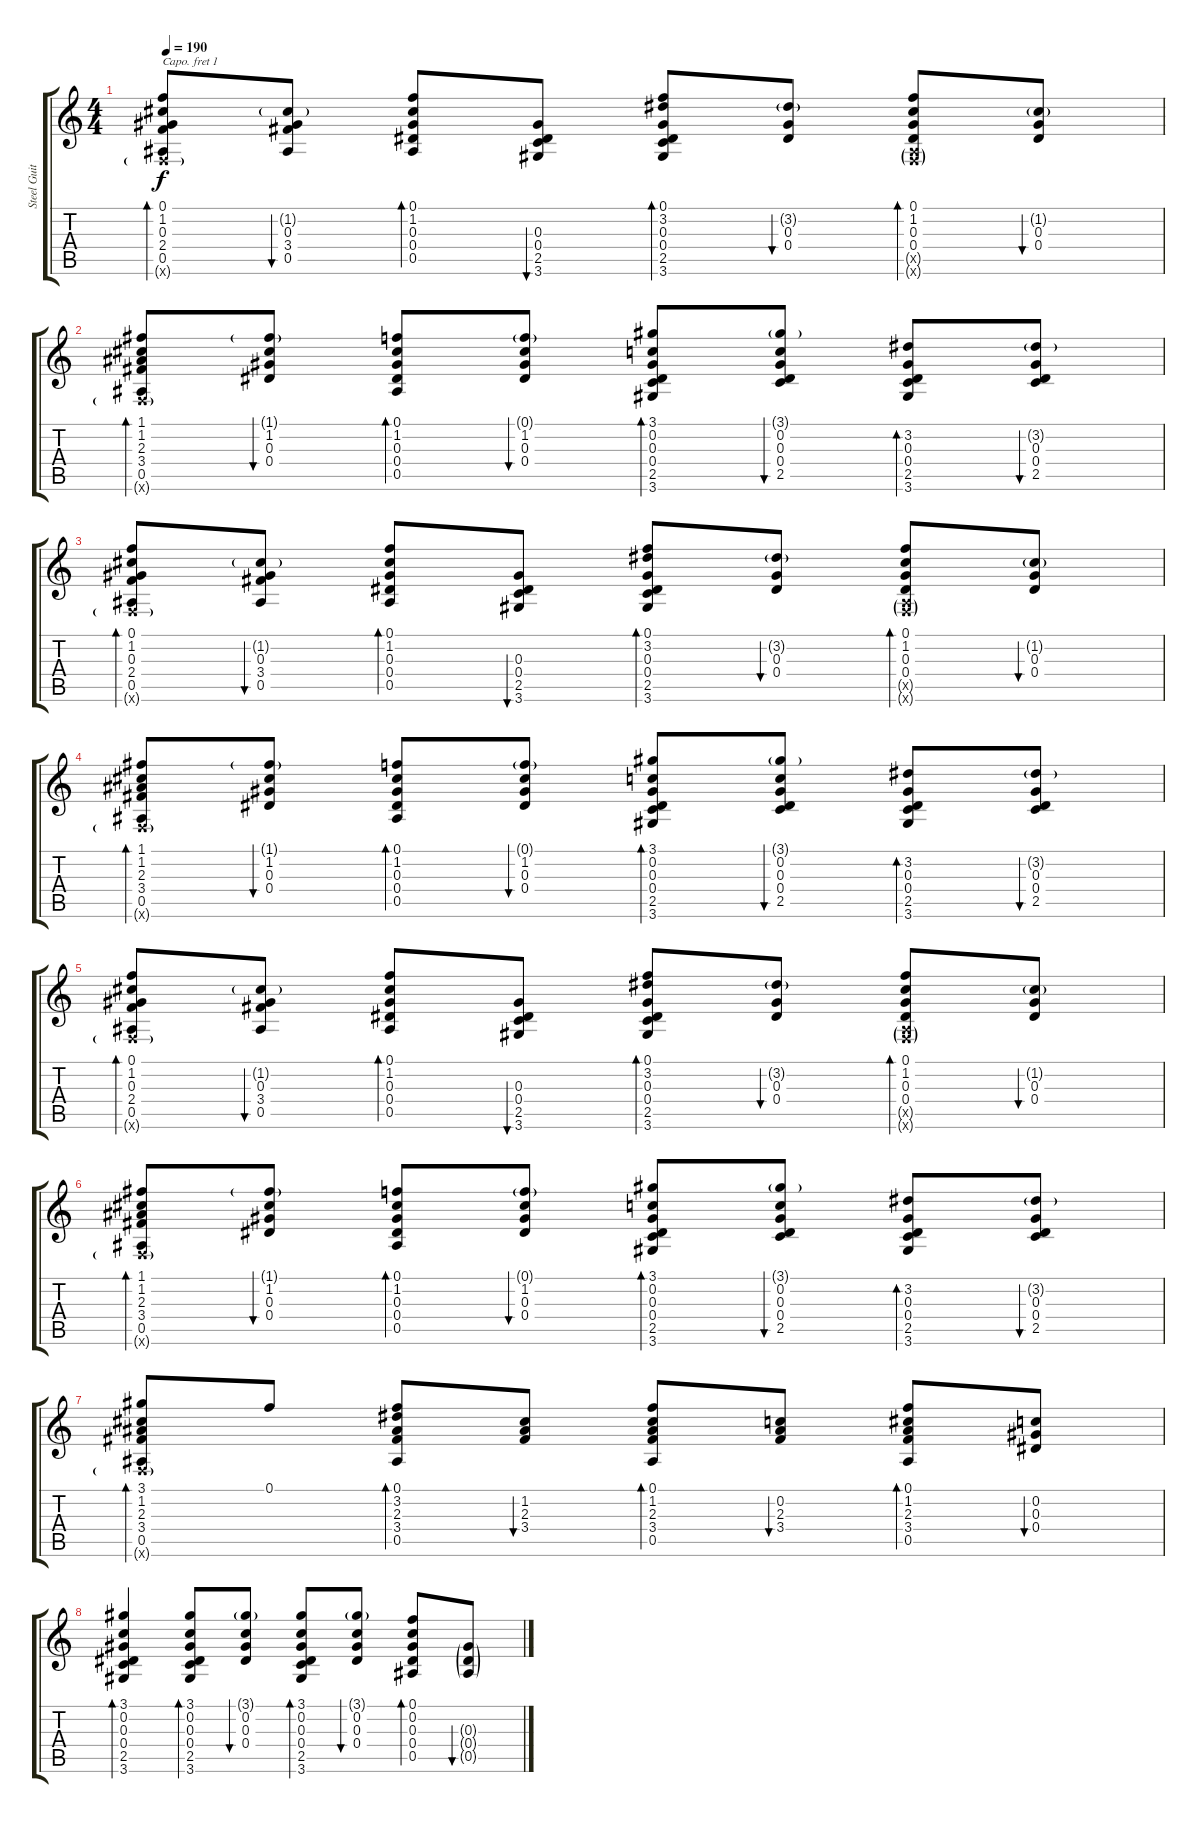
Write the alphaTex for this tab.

\track ("Steel Guitar" "Steel Guit") {instrument acousticguitarsteel}
\staff {score tabs}
\capo 1
\tuning (E4 B3 G3 D3 A2 E2) {hide}
\ts (4 4)
\tempo 190
\clef g2
\ks c
(0.1 1.2 0.3 2.4 0.5 0.6{g x}).8{bd 30 dy f} (1.2{g} 0.3 3.4 0.5).8{bu 30} (0.1 1.2 0.3 0.4 0.5).8{bd 30} (0.3 0.4 2.5 3.6).8{bu 30} (0.1 3.2 0.3 0.4 2.5 3.6).8{bd 30} (3.2{g} 0.3 0.4).8{bu 30} (0.1 1.2 0.3 0.4 0.5{g x} 0.6{g x}).8{bd 30} (1.2{g} 0.3 0.4).8{bu 30} |
(1.1 1.2 2.3 3.4 0.5 0.6{g x}).8{bd 30} (1.1{g} 1.2 0.3 0.4).8{bu 30} (0.1 1.2 0.3 0.4 0.5).8{bd 30} (0.1{g} 1.2 0.3 0.4).8{bu 30} (3.1 0.2 0.3 0.4 2.5 3.6).8{bd 30} (3.1{g} 0.2 0.3 0.4 2.5).8{bu 30} (3.2 0.3 0.4 2.5 3.6).8{bd 30} (3.2{g} 0.3 0.4 2.5).8{bu 30} |
(0.1 1.2 0.3 2.4 0.5 0.6{g x}).8{bd 30} (1.2{g} 0.3 3.4 0.5).8{bu 30} (0.1 1.2 0.3 0.4 0.5).8{bd 30} (0.3 0.4 2.5 3.6).8{bu 30} (0.1 3.2 0.3 0.4 2.5 3.6).8{bd 30} (3.2{g} 0.3 0.4).8{bu 30} (0.1 1.2 0.3 0.4 0.5{g x} 0.6{g x}).8{bd 30} (1.2{g} 0.3 0.4).8{bu 30} |
(1.1 1.2 2.3 3.4 0.5 0.6{g x}).8{bd 30} (1.1{g} 1.2 0.3 0.4).8{bu 30} (0.1 1.2 0.3 0.4 0.5).8{bd 30} (0.1{g} 1.2 0.3 0.4).8{bu 30} (3.1 0.2 0.3 0.4 2.5 3.6).8{bd 30} (3.1{g} 0.2 0.3 0.4 2.5).8{bu 30} (3.2 0.3 0.4 2.5 3.6).8{bd 30} (3.2{g} 0.3 0.4 2.5).8{bu 30} |
(0.1 1.2 0.3 2.4 0.5 0.6{g x}).8{bd 30} (1.2{g} 0.3 3.4 0.5).8{bu 30} (0.1 1.2 0.3 0.4 0.5).8{bd 30} (0.3 0.4 2.5 3.6).8{bu 30} (0.1 3.2 0.3 0.4 2.5 3.6).8{bd 30} (3.2{g} 0.3 0.4).8{bu 30} (0.1 1.2 0.3 0.4 0.5{g x} 0.6{g x}).8{bd 30} (1.2{g} 0.3 0.4).8{bu 30} |
(1.1 1.2 2.3 3.4 0.5 0.6{g x}).8{bd 30} (1.1{g} 1.2 0.3 0.4).8{bu 30} (0.1 1.2 0.3 0.4 0.5).8{bd 30} (0.1{g} 1.2 0.3 0.4).8{bu 30} (3.1 0.2 0.3 0.4 2.5 3.6).8{bd 30} (3.1{g} 0.2 0.3 0.4 2.5).8{bu 30} (3.2 0.3 0.4 2.5 3.6).8{bd 30} (3.2{g} 0.3 0.4 2.5).8{bu 30} |
(3.1 1.2 2.3 3.4 0.5 0.6{g x}).8{bd 30} 0.1.8 (0.1 3.2 2.3 3.4 0.5).8{bd 30} (1.2 2.3 3.4).8{bu 30} (0.1 1.2 2.3 3.4 0.5).8{bd 30} (0.2 2.3 3.4).8{bu 30} (0.1 1.2 2.3 3.4 0.5).8{bd 30} (0.2 0.3 0.4).8{bu 30} |
(3.1 0.2 0.3 0.4 2.5 3.6).4{bd 30} (3.1 0.2 0.3 0.4 2.5 3.6).8{bd 30} (3.1{g} 0.2 0.3 0.4).8{bu 30} (3.1 0.2 0.3 0.4 2.5 3.6).8{bd 30} (3.1{g} 0.2 0.3 0.4).8{bu 30} (0.1 0.2 0.3 0.4 0.5).8{bd 30} (0.3{g} 0.4{g} 0.5{g}).8{bu 30}
